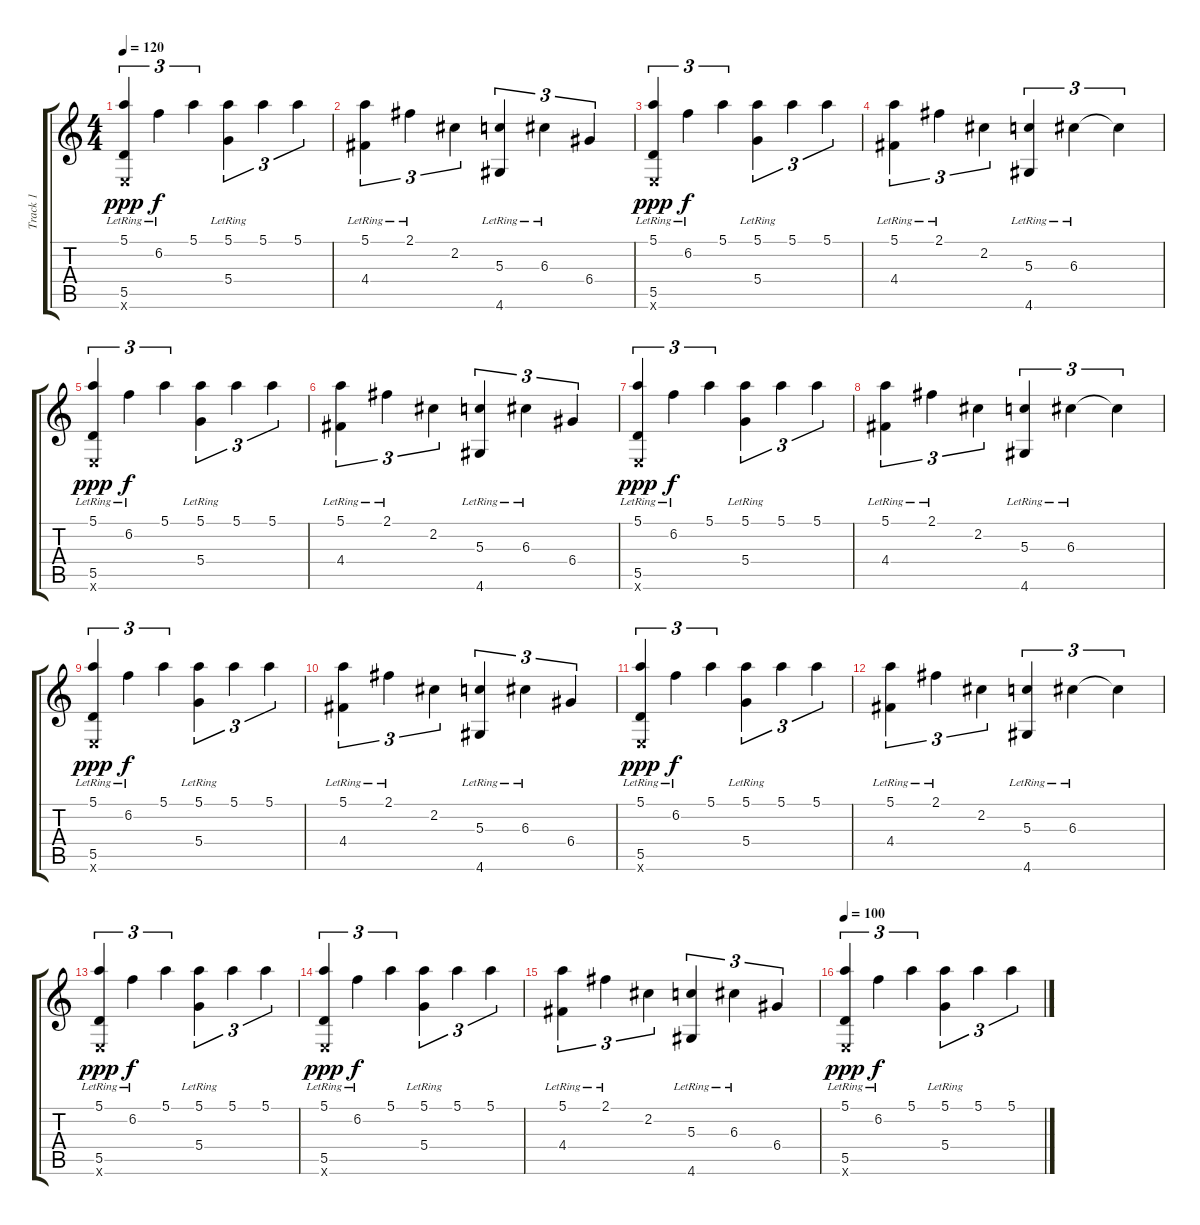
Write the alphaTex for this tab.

\track ("Track 1" "Track 1") {instrument acousticguitarsteel}
\staff {score tabs}
\tuning (E4 B3 G3 D3 A2 E2) {hide}
\ts (4 4)
\tempo 120
\clef g2
\ks c
(5.1{lr} 5.5{lr} 0.6{x}).4{tu (3 2) dy ppp} 6.2{lr}.4{tu (3 2) dy f} 5.1.4{tu (3 2)} (5.1 5.4{lr}).4{tu (3 2)} 5.1.4{tu (3 2)} 5.1.4{tu (3 2)} |
(5.1 4.4{lr}).4{tu (3 2)} 2.1{lr}.4{tu (3 2)} 2.2.4{tu (3 2)} (5.3 4.6{lr}).4{tu (3 2)} 6.3{lr}.4{tu (3 2)} 6.4.4{tu (3 2)} |
(5.1{lr} 5.5{lr} 0.6{x}).4{tu (3 2) dy ppp} 6.2{lr}.4{tu (3 2) dy f} 5.1.4{tu (3 2)} (5.1 5.4{lr}).4{tu (3 2)} 5.1.4{tu (3 2)} 5.1.4{tu (3 2)} |
(5.1 4.4{lr}).4{tu (3 2)} 2.1{lr}.4{tu (3 2)} 2.2.4{tu (3 2)} (5.3 4.6{lr}).4{tu (3 2)} 6.3{lr}.4{tu (3 2)} 6.3{t}.4{tu (3 2)} |
(5.1{lr} 5.5{lr} 0.6{x}).4{tu (3 2) dy ppp} 6.2{lr}.4{tu (3 2) dy f} 5.1.4{tu (3 2)} (5.1 5.4{lr}).4{tu (3 2)} 5.1.4{tu (3 2)} 5.1.4{tu (3 2)} |
(5.1 4.4{lr}).4{tu (3 2)} 2.1{lr}.4{tu (3 2)} 2.2.4{tu (3 2)} (5.3 4.6{lr}).4{tu (3 2)} 6.3{lr}.4{tu (3 2)} 6.4.4{tu (3 2)} |
(5.1{lr} 5.5{lr} 0.6{x}).4{tu (3 2) dy ppp} 6.2{lr}.4{tu (3 2) dy f} 5.1.4{tu (3 2)} (5.1 5.4{lr}).4{tu (3 2)} 5.1.4{tu (3 2)} 5.1.4{tu (3 2)} |
(5.1 4.4{lr}).4{tu (3 2)} 2.1{lr}.4{tu (3 2)} 2.2.4{tu (3 2)} (5.3 4.6{lr}).4{tu (3 2)} 6.3{lr}.4{tu (3 2)} 6.3{t}.4{tu (3 2)} |
(5.1{lr} 5.5{lr} 0.6{x}).4{tu (3 2) dy ppp} 6.2{lr}.4{tu (3 2) dy f} 5.1.4{tu (3 2)} (5.1 5.4{lr}).4{tu (3 2)} 5.1.4{tu (3 2)} 5.1.4{tu (3 2)} |
(5.1 4.4{lr}).4{tu (3 2)} 2.1{lr}.4{tu (3 2)} 2.2.4{tu (3 2)} (5.3 4.6{lr}).4{tu (3 2)} 6.3{lr}.4{tu (3 2)} 6.4.4{tu (3 2)} |
(5.1{lr} 5.5{lr} 0.6{x}).4{tu (3 2) dy ppp} 6.2{lr}.4{tu (3 2) dy f} 5.1.4{tu (3 2)} (5.1 5.4{lr}).4{tu (3 2)} 5.1.4{tu (3 2)} 5.1.4{tu (3 2)} |
(5.1 4.4{lr}).4{tu (3 2)} 2.1{lr}.4{tu (3 2)} 2.2.4{tu (3 2)} (5.3 4.6{lr}).4{tu (3 2)} 6.3{lr}.4{tu (3 2)} 6.3{t}.4{tu (3 2)} |
(5.1{lr} 5.5{lr} 0.6{x}).4{tu (3 2) dy ppp} 6.2{lr}.4{tu (3 2) dy f} 5.1.4{tu (3 2)} (5.1 5.4{lr}).4{tu (3 2)} 5.1.4{tu (3 2)} 5.1.4{tu (3 2)} |
(5.1{lr} 5.5{lr} 0.6{x}).4{tu (3 2) dy ppp} 6.2{lr}.4{tu (3 2) dy f} 5.1.4{tu (3 2)} (5.1 5.4{lr}).4{tu (3 2)} 5.1.4{tu (3 2)} 5.1.4{tu (3 2)} |
(5.1 4.4{lr}).4{tu (3 2)} 2.1{lr}.4{tu (3 2)} 2.2.4{tu (3 2)} (5.3 4.6{lr}).4{tu (3 2)} 6.3{lr}.4{tu (3 2)} 6.4.4{tu (3 2)} |
\tempo 100
(5.1{lr} 5.5{lr} 0.6{x}).4{tu (3 2) dy ppp} 6.2{lr}.4{tu (3 2) dy f} 5.1.4{tu (3 2)} (5.1 5.4{lr}).4{tu (3 2)} 5.1.4{tu (3 2)} 5.1.4{tu (3 2)}
